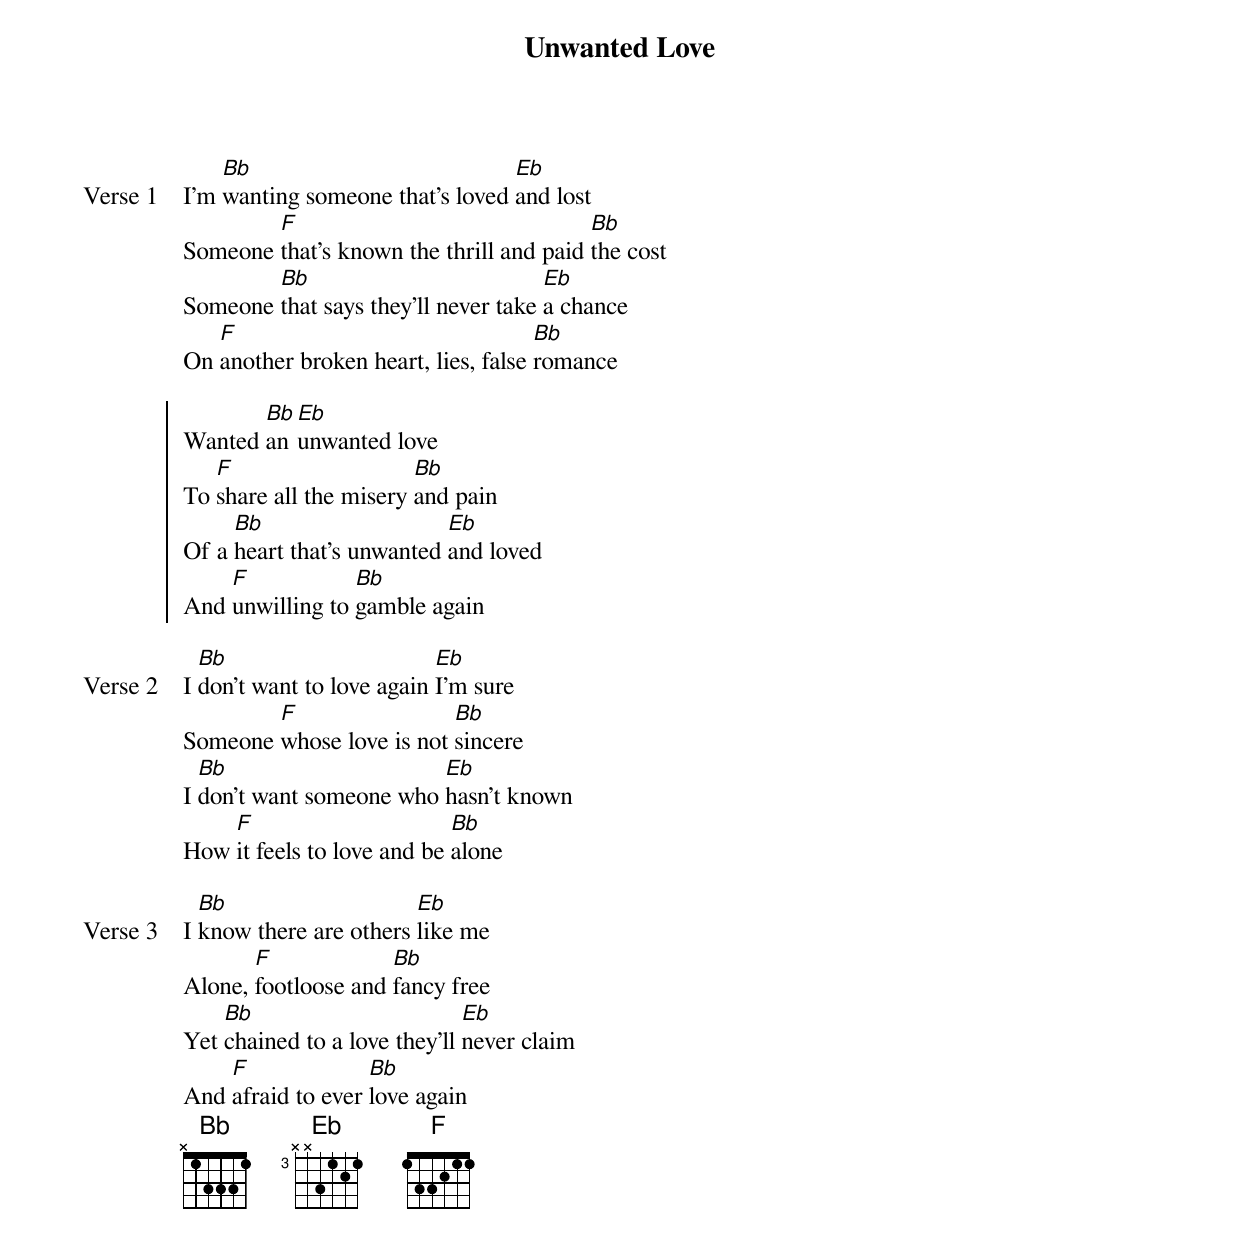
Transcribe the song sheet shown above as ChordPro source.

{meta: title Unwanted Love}
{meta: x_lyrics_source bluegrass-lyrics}
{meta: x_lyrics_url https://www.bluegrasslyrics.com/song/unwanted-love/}
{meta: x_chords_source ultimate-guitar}
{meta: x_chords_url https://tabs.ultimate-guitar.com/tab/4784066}

{start_of_verse: Verse 1}
I’m [Bb]wanting someone that’s loved [Eb]and lost
Someone [F]that’s known the thrill and paid [Bb]the cost
Someone [Bb]that says they’ll never take [Eb]a chance
On [F]another broken heart, lies, false [Bb]romance
{end_of_verse}

{start_of_chorus}
Wanted [Bb]an [Eb]unwanted love
To [F]share all the misery [Bb]and pain
Of a [Bb]heart that’s unwanted [Eb]and loved
And [F]unwilling to [Bb]gamble again
{end_of_chorus}

{start_of_verse: Verse 2}
I [Bb]don’t want to love again [Eb]I’m sure
Someone [F]whose love is not [Bb]sincere
I [Bb]don’t want someone who [Eb]hasn’t known
How [F]it feels to love and be [Bb]alone
{end_of_verse}

{start_of_verse: Verse 3}
I [Bb]know there are others [Eb]like me
Alone, [F]footloose and [Bb]fancy free
Yet [Bb]chained to a love they’ll [Eb]never claim
And [F]afraid to ever [Bb]love again
{end_of_verse}
